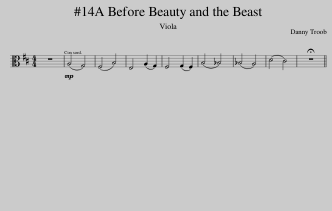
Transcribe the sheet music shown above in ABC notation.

X:1
L:1/8
M:4/4
I:linebreak $
K:D
V:1 alto
V:1
 z8 |!mp! (A,4 G,4) | (F,4 B,4) | E,4 (A,2 G,2) | F,4 (G,2 F,2) | %5
 (B,4 _B,4) | (_B,4 A,4) | (D4 C4) | !fermata!z8 || %9
